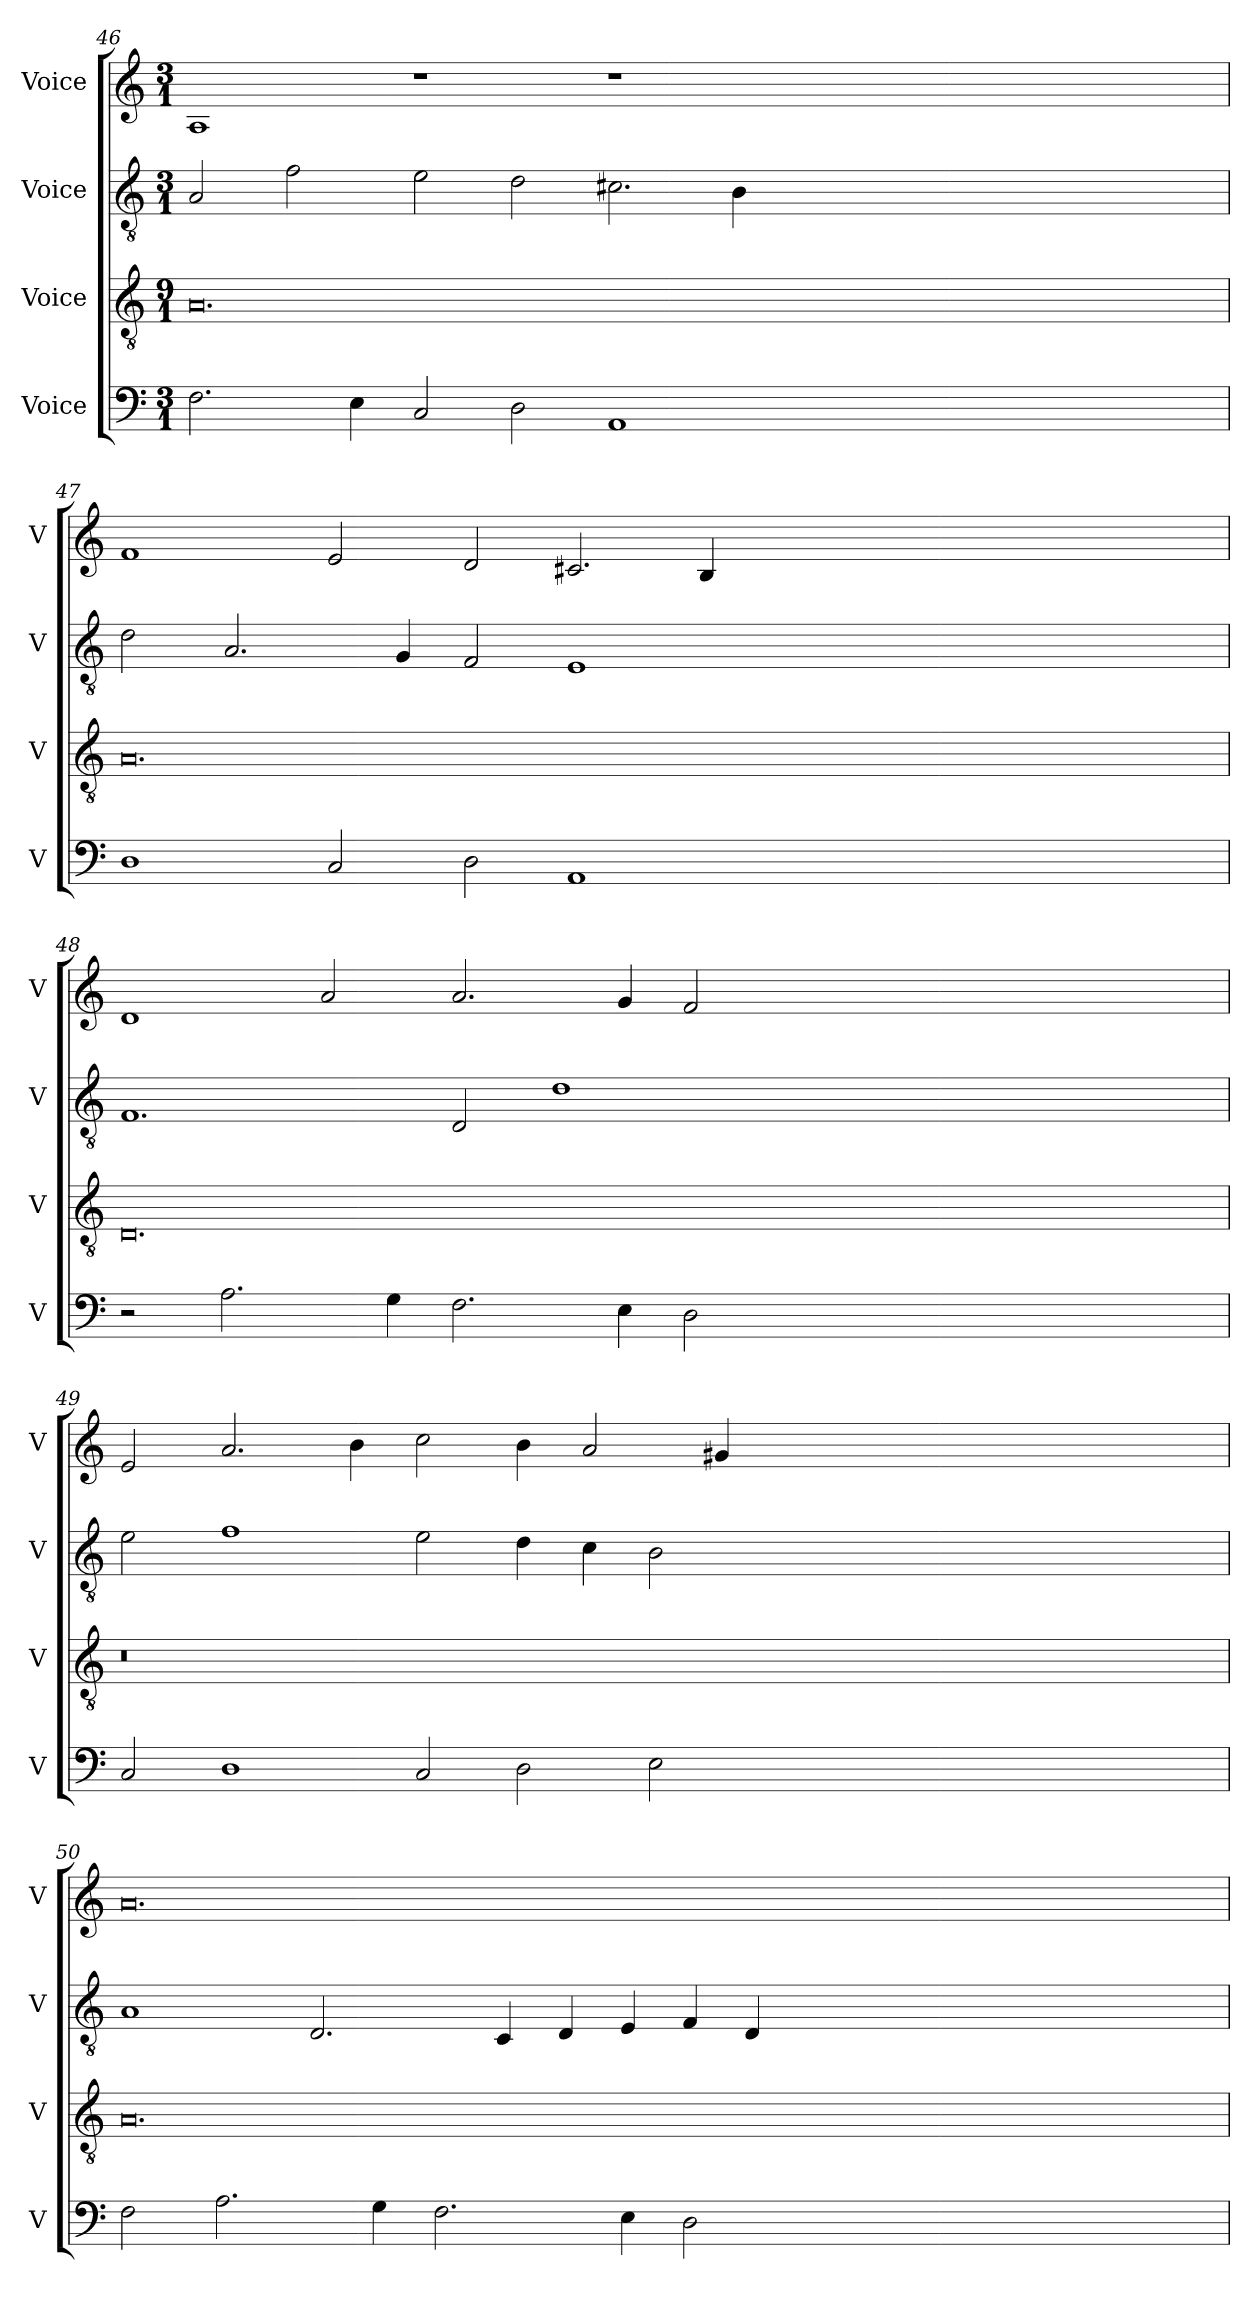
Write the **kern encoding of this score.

**kern	**kern	**kern	**kern
*part4	*part3	*part2	*part1
*staff4	*staff3	*staff2	*staff1
*I"Voice	*I"Voice	*I"Voice	*I"Voice
*I'V	*I'V	*I'V	*I'V
!!LO:LB:g=z
*clefF4	*clefGv2	*clefGv2	*clefG2
*k[]	*k[]	*k[]	*k[]
*M3/1	*M9/1	*M3/1	*M3/1
=46	=46	=46	=46
2.F\	0.A	2A/	1A
.	.	2f\	.
4E\	.	.	.
2C/	.	2e\	1r
2D\	.	2d\	.
1AA	.	2.c#X\	1r
.	.	4B\	.
00.ryy	00.ryy	00.ryy	00.ryy
!!LO:PB:g=z
=47	=47	=47	=47
1D	0.A	2d\	1f
.	.	2.A/	.
2C/	.	.	2e/
.	.	4G/	.
2D\	.	2F/	2d/
1AA	.	1E	2.c#X/
.	.	.	4B/
00.ryy	00.ryy	00.ryy	00.ryy
!!LO:LB:g=z
=48	=48	=48	=48
2r	0.D	1.F	1d
2.A\	.	.	.
.	.	.	2a/
4G\	.	.	.
2.F\	.	2D/	2.a/
.	.	1d	.
4E\	.	.	4g/
2D\	.	.	2f/
00.ryy	00.ryy	00.ryy	00.ryy
!!LO:LB:g=z
=49	=49	=49	=49
2C/	0.r	2e\	2e/
1D	.	1f	2.a/
.	.	.	4b\
2C/	.	2e\	2cc\
2D\	.	4d\	4b\
.	.	4c\	2a/
2E\	.	2B\	.
.	.	.	4g#X/
00.ryy	00.ryy	00.ryy	00.ryy
!!LO:LB:g=z
=50	=50	=50	=50
2F\	0.A	1A	0.a
2.A\	.	.	.
.	.	2.D/	.
4G\	.	.	.
2.F\	.	.	.
.	.	4C/	.
.	.	4D/	.
4E\	.	4E/	.
2D\	.	4F/	.
.	.	4D/	.
00.ryy	00.ryy	00.ryy	00.ryy
=	=	=	=
*-	*-	*-	*-
